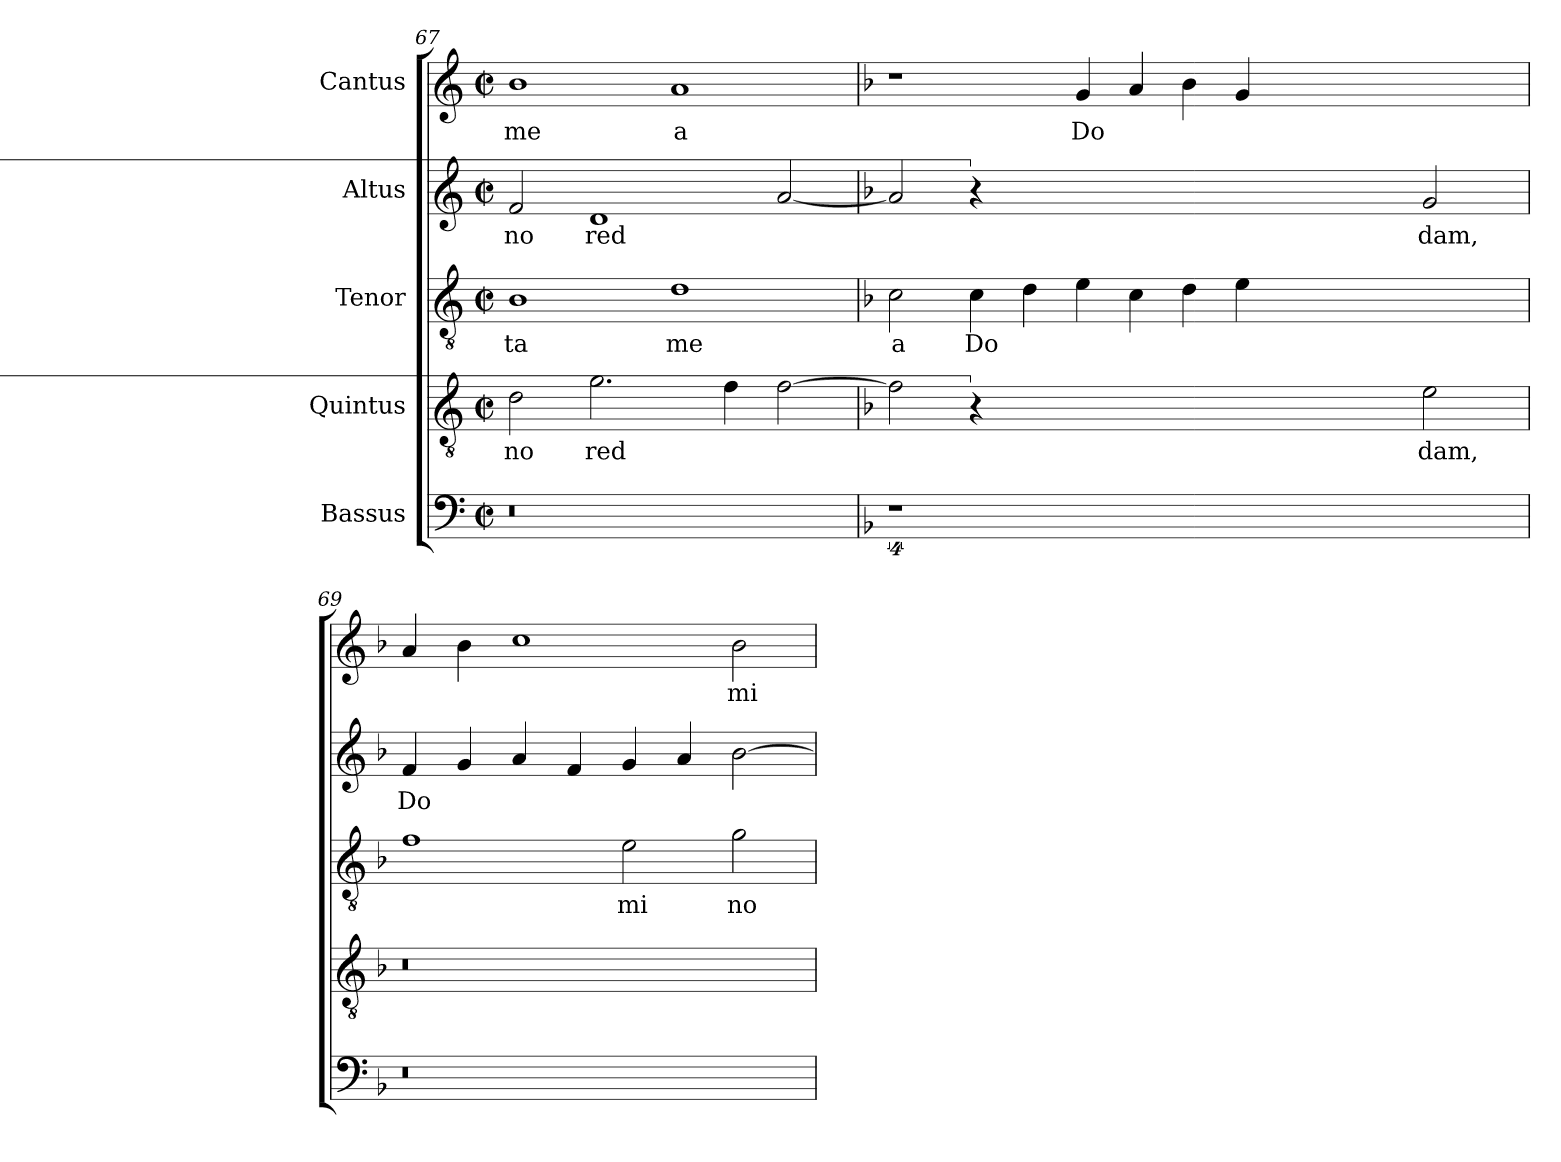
**kern	**kern	**text	**kern	**text	**kern	**text	**kern	**text
*part5	*part4	*part4	*part3	*part3	*part2	*part2	*part1	*part1
*staff5	*staff4	*staff4	*staff3	*staff3	*staff2	*staff2	*staff1	*staff1
*I"Bassus	*I"Quintus	*	*I"Tenor	*	*I"Altus	*	*I"Cantus	*
*clefF4	*clefGv2	*	*clefGv2	*	*clefG2	*	*clefG2	*
*k[]	*k[]	*	*k[]	*	*k[]	*	*k[]	*
*C:	*C:	*	*C:	*	*C:	*	*C:	*
*M2/2	*M2/2	*	*M2/2	*	*M2/2	*	*M2/2	*
*met(c|)	*met(c|)	*	*met(c|)	*	*met(c|)	*	*met(c|)	*
=67	=67	=67	=67	=67	=67	=67	=67	=67
!	!	!LO:LY:b:cj	!	!LO:LY:b:cj	!	!LO:LY:b:cj	!	!LO:LY:b:cj
0r	2d\	no	1B	ta	2f/	no	1b	me
!	!	!LO:LY:b	!	!	!	!LO:LY:b:cj	!	!
.	2.g\	red	.	.	1d	red	.	.
!	!	!	!	!LO:LY:b:cj	!	!	!	!LO:LY:b:cj
.	.	.	1d	me	.	.	1a	a
.	4f\	.	.	.	.	.	.	.
.	[>2f\	.	.	.	[>2a/	.	.	.
!!LO:LB:g=z
=68	=68	=68	=68	=68	=68	=68	=68	=68
*k[b-]	*k[b-]	*	*k[b-]	*	*k[b-]	*	*k[b-]	*
*F:	*F:	*	*F:	*	*F:	*	*F:	*
!	!	!	!	!LO:LY:b:cj	!	!	!	!
4%9r	2f\]	.	2c\	a	2a/]	.	1r	.
!	!LO:N:vis=1	!	!	!LO:LY:b	!LO:N:vis=1	!	!	!
.	4%9r	.	4c\	Do	4%9r	.	.	.
.	.	.	4d\	.	.	.	.	.
!	!	!	!	!	!	!	!	!LO:LY:b
.	.	.	4e\	.	.	.	4g/	Do
.	.	.	4c\	.	.	.	4a/	.
.	.	.	4d\	.	.	.	4b-\	.
.	.	.	4e\	.	.	.	4g/	.
.	.	.	1ryy	.	.	.	1ryy	.
1ryy	.	.	.	.	.	.	.	.
!	!	!LO:LY:b:cj	!	!	!	!LO:LY:b:cj	!	!
.	2e\	dam,	.	.	2g/	dam,	.	.
.	.	.	4ryy	.	.	.	4ryy	.
=69	=69	=69	=69	=69	=69	=69	=69	=69
!	!	!	!	!	!	!LO:LY:b	!	!
0r	0r	.	1f	.	4f/	Do	4a/	.
.	.	.	.	.	4g/	.	4b-\	.
.	.	.	.	.	4a/	.	1cc	.
.	.	.	.	.	4f/	.	.	.
!	!	!	!	!LO:LY:b:cj	!	!	!	!
.	.	.	2e\	mi	4g/	.	.	.
.	.	.	.	.	4a/	.	.	.
!	!	!	!	!LO:LY:b:cj	!	!	!	!LO:LY:b:cj
.	.	.	2g\	no	[>2b-\	.	2b-\	mi
=	=	=	=	=	=	=	=	=
*-	*-	*-	*-	*-	*-	*-	*-	*-
